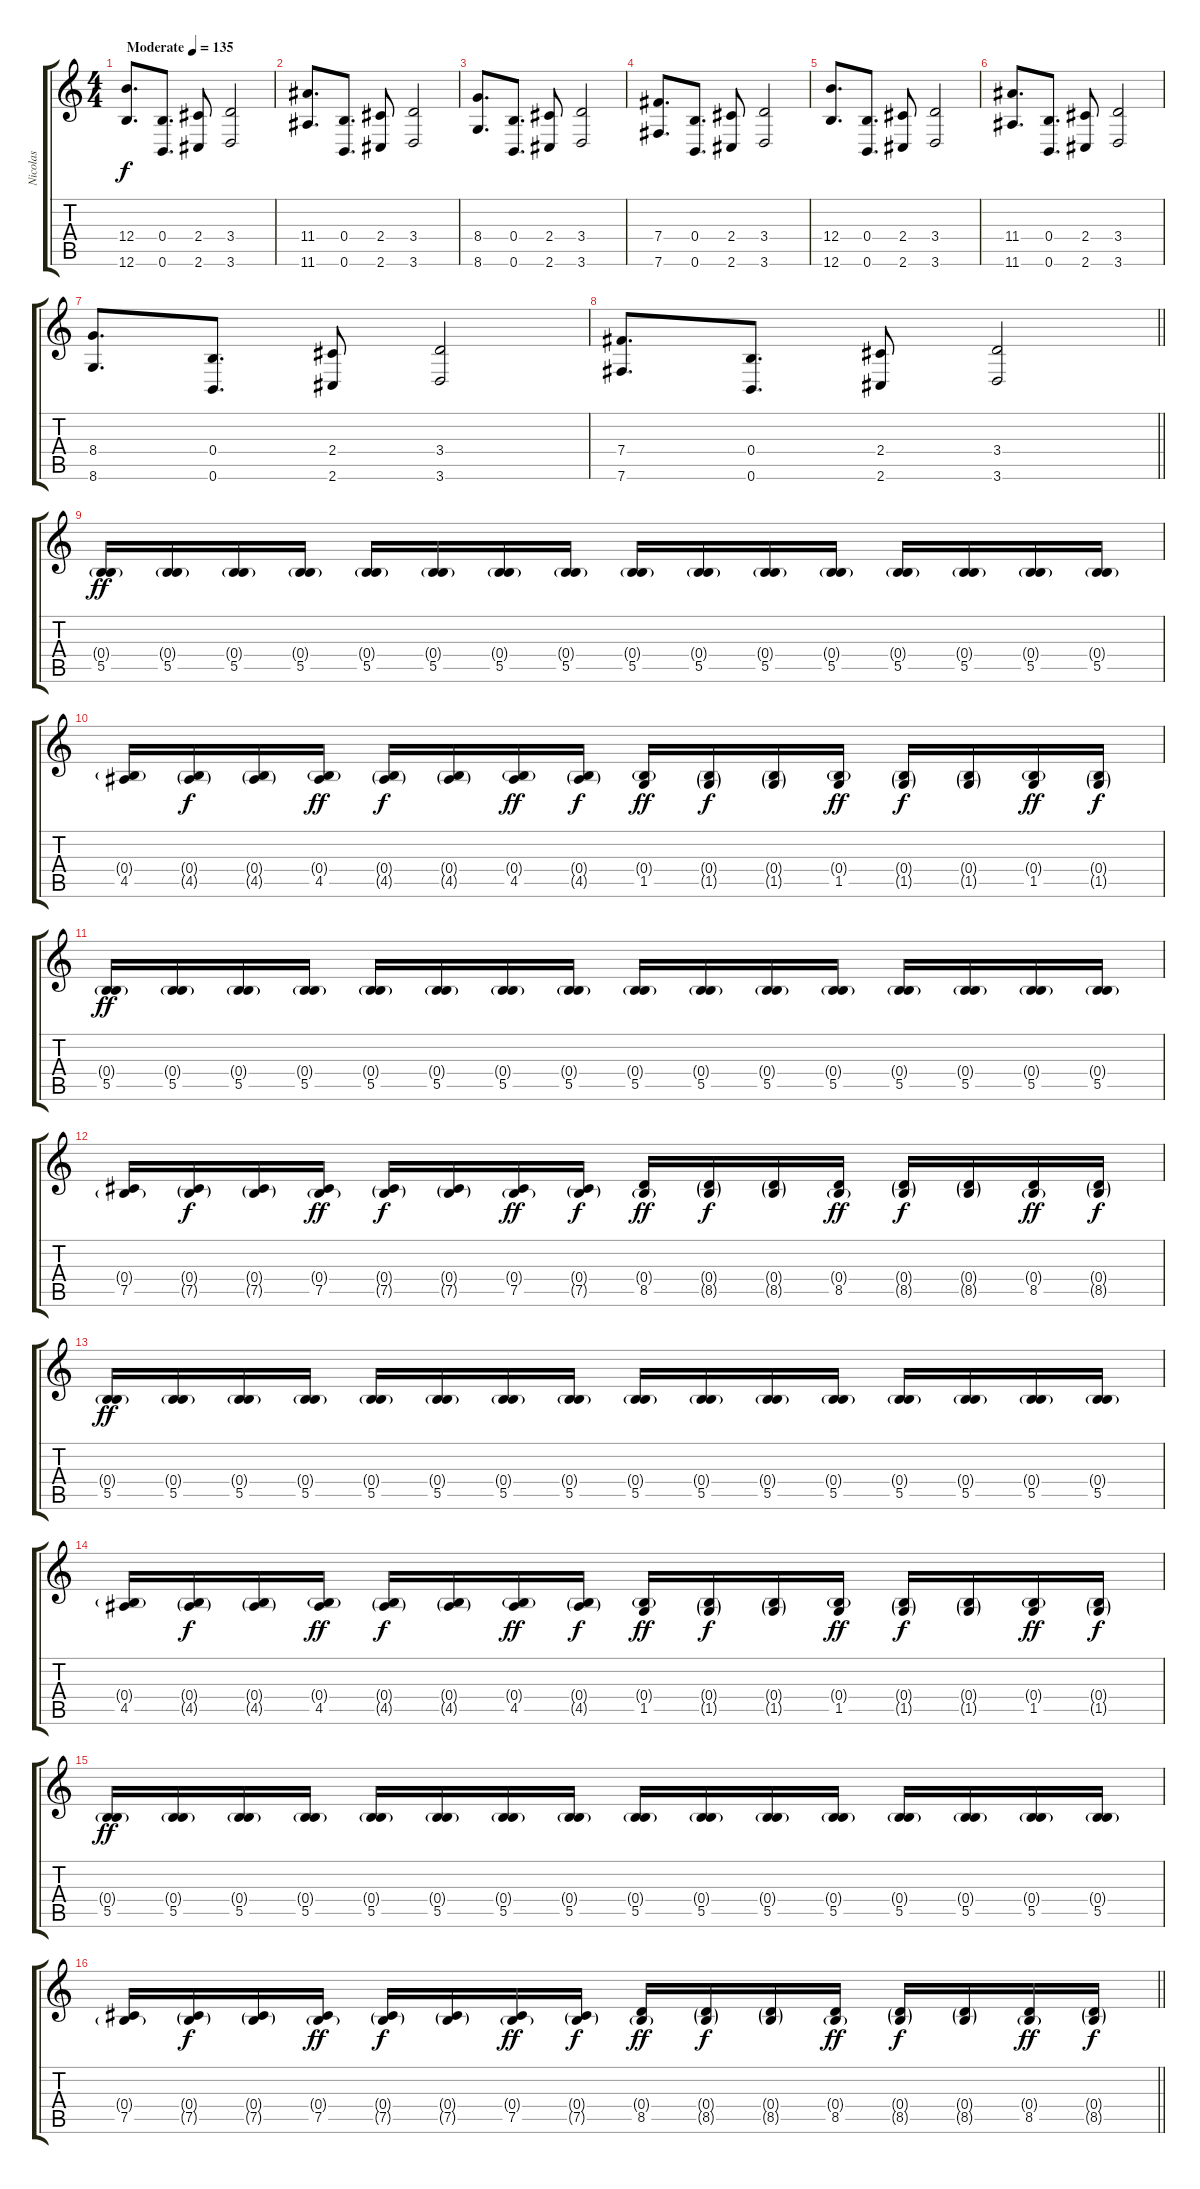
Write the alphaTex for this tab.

\track ("Nicolas" "Nicolas") {instrument electricguitarclean}
\staff {score tabs}
\tuning (B3 Gb3 D3 B2 Gb2 B1) {hide}
\ts (4 4)
\tempo (135 "Moderate")
\clef g2
\ks c
(12.4 12.6).8{d dy f instrument electricguitarclean} (0.4 0.6).8{d} (2.4 2.6).8 (3.4 3.6).2 |
(11.4 11.6).8{d} (0.4 0.6).8{d} (2.4 2.6).8 (3.4 3.6).2 |
(8.4 8.6).8{d} (0.4 0.6).8{d} (2.4 2.6).8 (3.4 3.6).2 |
(7.4 7.6).8{d} (0.4 0.6).8{d} (2.4 2.6).8 (3.4 3.6).2 |
(12.4 12.6).8{d} (0.4 0.6).8{d} (2.4 2.6).8 (3.4 3.6).2 |
(11.4 11.6).8{d} (0.4 0.6).8{d} (2.4 2.6).8 (3.4 3.6).2 |
(8.4 8.6).8{d} (0.4 0.6).8{d} (2.4 2.6).8 (3.4 3.6).2 |
\barLineRight lightlight
(7.4 7.6).8{d} (0.4 0.6).8{d} (2.4 2.6).8 (3.4 3.6).2 |
(0.4{g} 5.5).16{dy ff instrument distortionguitar} (0.4{g} 5.5).16 (0.4{g} 5.5).16 (0.4{g} 5.5).16 (0.4{g} 5.5).16 (0.4{g} 5.5).16 (0.4{g} 5.5).16 (0.4{g} 5.5).16 (0.4{g} 5.5).16 (0.4{g} 5.5).16 (0.4{g} 5.5).16 (0.4{g} 5.5).16 (0.4{g} 5.5).16 (0.4{g} 5.5).16 (0.4{g} 5.5).16 (0.4{g} 5.5).16 |
(0.4{g} 4.5).16 (0.4{g} 4.5{g}).16{dy f} (0.4{g} 4.5{g}).16 (0.4{g} 4.5).16{dy ff} (0.4{g} 4.5{g}).16{dy f} (0.4{g} 4.5{g}).16 (0.4{g} 4.5).16{dy ff} (0.4{g} 4.5{g}).16{dy f} (0.4{g} 1.5).16{dy ff} (0.4{g} 1.5{g}).16{dy f} (0.4{g} 1.5{g}).16 (0.4{g} 1.5).16{dy ff} (0.4{g} 1.5{g}).16{dy f} (0.4{g} 1.5{g}).16 (0.4{g} 1.5).16{dy ff} (0.4{g} 1.5{g}).16{dy f} |
(0.4{g} 5.5).16{dy ff} (0.4{g} 5.5).16 (0.4{g} 5.5).16 (0.4{g} 5.5).16 (0.4{g} 5.5).16 (0.4{g} 5.5).16 (0.4{g} 5.5).16 (0.4{g} 5.5).16 (0.4{g} 5.5).16 (0.4{g} 5.5).16 (0.4{g} 5.5).16 (0.4{g} 5.5).16 (0.4{g} 5.5).16 (0.4{g} 5.5).16 (0.4{g} 5.5).16 (0.4{g} 5.5).16 |
(0.4{g} 7.5).16 (0.4{g} 7.5{g}).16{dy f} (0.4{g} 7.5{g}).16 (0.4{g} 7.5).16{dy ff} (0.4{g} 7.5{g}).16{dy f} (0.4{g} 7.5{g}).16 (0.4{g} 7.5).16{dy ff} (0.4{g} 7.5{g}).16{dy f} (0.4{g} 8.5).16{dy ff} (0.4{g} 8.5{g}).16{dy f} (0.4{g} 8.5{g}).16 (0.4{g} 8.5).16{dy ff} (0.4{g} 8.5{g}).16{dy f} (0.4{g} 8.5{g}).16 (0.4{g} 8.5).16{dy ff} (0.4{g} 8.5{g}).16{dy f} |
(0.4{g} 5.5).16{dy ff} (0.4{g} 5.5).16 (0.4{g} 5.5).16 (0.4{g} 5.5).16 (0.4{g} 5.5).16 (0.4{g} 5.5).16 (0.4{g} 5.5).16 (0.4{g} 5.5).16 (0.4{g} 5.5).16 (0.4{g} 5.5).16 (0.4{g} 5.5).16 (0.4{g} 5.5).16 (0.4{g} 5.5).16 (0.4{g} 5.5).16 (0.4{g} 5.5).16 (0.4{g} 5.5).16 |
(0.4{g} 4.5).16 (0.4{g} 4.5{g}).16{dy f} (0.4{g} 4.5{g}).16 (0.4{g} 4.5).16{dy ff} (0.4{g} 4.5{g}).16{dy f} (0.4{g} 4.5{g}).16 (0.4{g} 4.5).16{dy ff} (0.4{g} 4.5{g}).16{dy f} (0.4{g} 1.5).16{dy ff} (0.4{g} 1.5{g}).16{dy f} (0.4{g} 1.5{g}).16 (0.4{g} 1.5).16{dy ff} (0.4{g} 1.5{g}).16{dy f} (0.4{g} 1.5{g}).16 (0.4{g} 1.5).16{dy ff} (0.4{g} 1.5{g}).16{dy f} |
(0.4{g} 5.5).16{dy ff} (0.4{g} 5.5).16 (0.4{g} 5.5).16 (0.4{g} 5.5).16 (0.4{g} 5.5).16 (0.4{g} 5.5).16 (0.4{g} 5.5).16 (0.4{g} 5.5).16 (0.4{g} 5.5).16 (0.4{g} 5.5).16 (0.4{g} 5.5).16 (0.4{g} 5.5).16 (0.4{g} 5.5).16 (0.4{g} 5.5).16 (0.4{g} 5.5).16 (0.4{g} 5.5).16 |
\barLineRight lightlight
(0.4{g} 7.5).16 (0.4{g} 7.5{g}).16{dy f} (0.4{g} 7.5{g}).16 (0.4{g} 7.5).16{dy ff} (0.4{g} 7.5{g}).16{dy f} (0.4{g} 7.5{g}).16 (0.4{g} 7.5).16{dy ff} (0.4{g} 7.5{g}).16{dy f} (0.4{g} 8.5).16{dy ff} (0.4{g} 8.5{g}).16{dy f} (0.4{g} 8.5{g}).16 (0.4{g} 8.5).16{dy ff} (0.4{g} 8.5{g}).16{dy f} (0.4{g} 8.5{g}).16 (0.4{g} 8.5).16{dy ff} (0.4{g} 8.5{g}).16{dy f}
